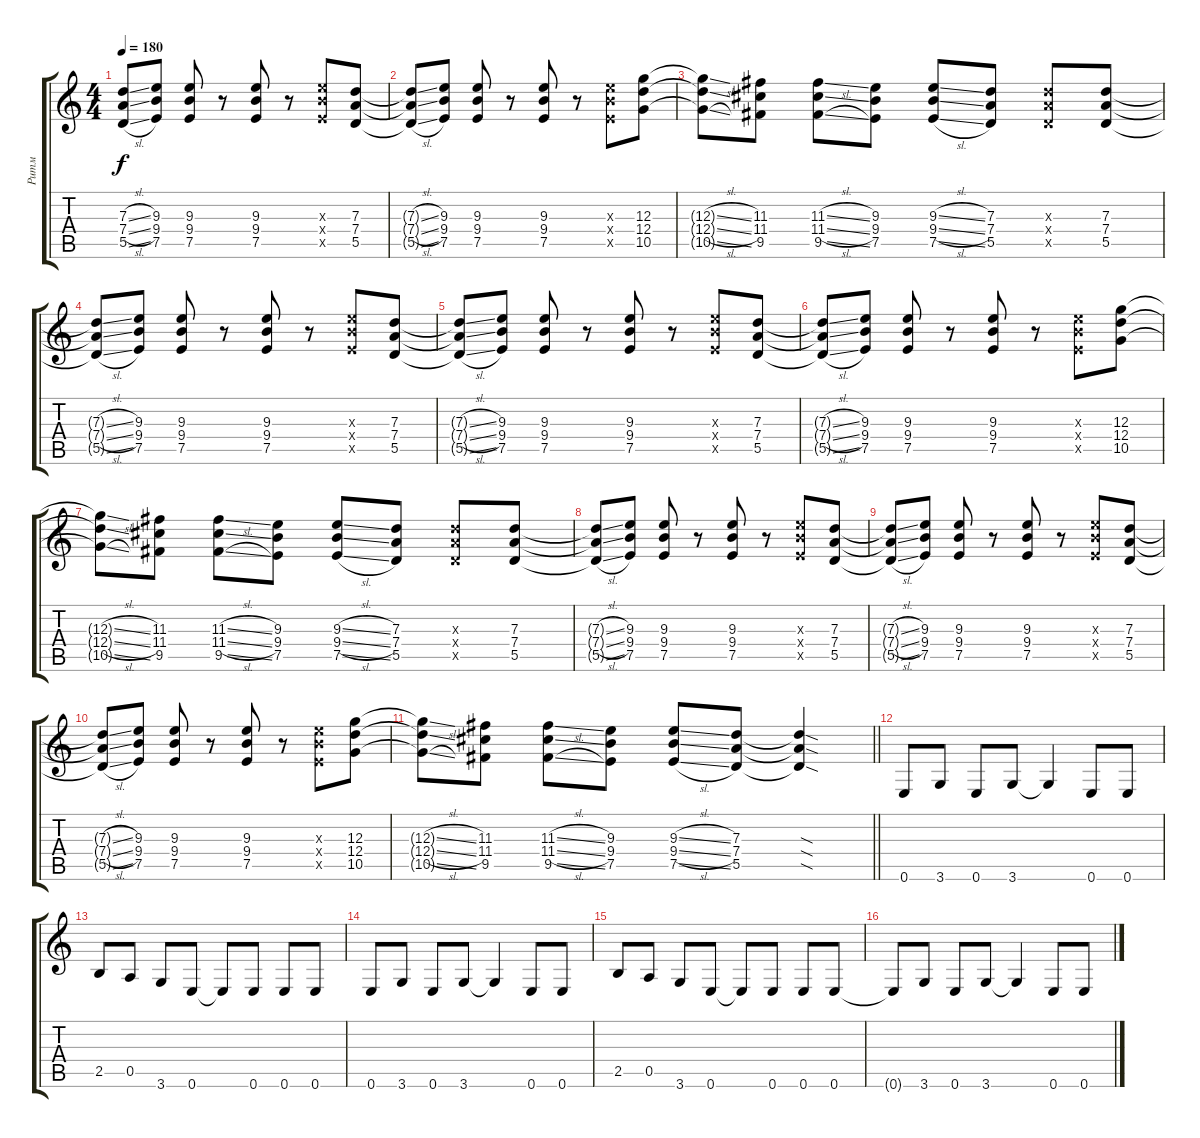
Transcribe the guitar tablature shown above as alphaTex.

\track ("Ритм" "Ритм") {instrument distortionguitar}
\staff {score tabs}
\tuning (E4 B3 G3 D3 A2 E2) {hide}
\ts (4 4)
\tempo 180
\clef g2
\ks c
(7.3{sl t} 7.4{sl t} 5.5{sl t}).8{dy f} (9.3 9.4 7.5).8 (9.3 9.4 7.5).8 r.8 (9.3 9.4 7.5).8 r.8 (9.3{x} 9.4{x} 7.5{x}).8 (7.3 7.4 5.5).8 |
(7.3{sl t} 7.4{sl t} 5.5{sl t}).8 (9.3 9.4 7.5).8 (9.3 9.4 7.5).8 r.8 (9.3 9.4 7.5).8 r.8 (9.3{x} 9.4{x} 7.5{x}).8 (12.3 12.4 10.5).8 |
(12.3{sl t} 12.4{sl t} 10.5{sl t}).8 (11.3 11.4 9.5).8 (11.3{sl} 11.4{sl} 9.5{sl}).8 (9.3 9.4 7.5).8 (9.3{sl} 9.4{sl} 7.5{sl}).8 (7.3 7.4 5.5).8 (7.3{x} 7.4{x} 5.5{x}).8 (7.3 7.4 5.5).8 |
(7.3{sl t} 7.4{sl t} 5.5{sl t}).8 (9.3 9.4 7.5).8 (9.3 9.4 7.5).8 r.8 (9.3 9.4 7.5).8 r.8 (9.3{x} 9.4{x} 7.5{x}).8 (7.3 7.4 5.5).8 |
(7.3{sl t} 7.4{sl t} 5.5{sl t}).8 (9.3 9.4 7.5).8 (9.3 9.4 7.5).8 r.8 (9.3 9.4 7.5).8 r.8 (9.3{x} 9.4{x} 7.5{x}).8 (7.3 7.4 5.5).8 |
(7.3{sl t} 7.4{sl t} 5.5{sl t}).8 (9.3 9.4 7.5).8 (9.3 9.4 7.5).8 r.8 (9.3 9.4 7.5).8 r.8 (9.3{x} 9.4{x} 7.5{x}).8 (12.3 12.4 10.5).8 |
(12.3{sl t} 12.4{sl t} 10.5{sl t}).8 (11.3 11.4 9.5).8 (11.3{sl} 11.4{sl} 9.5{sl}).8 (9.3 9.4 7.5).8 (9.3{sl} 9.4{sl} 7.5{sl}).8 (7.3 7.4 5.5).8 (7.3{x} 7.4{x} 5.5{x}).8 (7.3 7.4 5.5).8 |
(7.3{sl t} 7.4{sl t} 5.5{sl t}).8 (9.3 9.4 7.5).8 (9.3 9.4 7.5).8 r.8 (9.3 9.4 7.5).8 r.8 (9.3{x} 9.4{x} 7.5{x}).8 (7.3 7.4 5.5).8 |
(7.3{sl t} 7.4{sl t} 5.5{sl t}).8 (9.3 9.4 7.5).8 (9.3 9.4 7.5).8 r.8 (9.3 9.4 7.5).8 r.8 (9.3{x} 9.4{x} 7.5{x}).8 (7.3 7.4 5.5).8 |
(7.3{sl t} 7.4{sl t} 5.5{sl t}).8 (9.3 9.4 7.5).8 (9.3 9.4 7.5).8 r.8 (9.3 9.4 7.5).8 r.8 (9.3{x} 9.4{x} 7.5{x}).8 (12.3 12.4 10.5).8 |
\barLineRight lightlight
(12.3{sl t} 12.4{sl t} 10.5{sl t}).8 (11.3 11.4 9.5).8 (11.3{sl} 11.4{sl} 9.5{sl}).8 (9.3 9.4 7.5).8 (9.3{sl} 9.4{sl} 7.5{sl}).8 (7.3 7.4 5.5).8 (7.3{sod t} 7.4{sod t} 5.5{sod t}).4 |
0.6.8{instrument distortionguitar} 3.6.8 0.6.8 3.6.8 3.6{t}.4 0.6.8 0.6.8 |
2.5.8 0.5.8 3.6.8 0.6.8 0.6{t}.8 0.6.8 0.6.8 0.6.8 |
0.6.8 3.6.8 0.6.8 3.6.8 3.6{t}.4 0.6.8 0.6.8 |
2.5.8 0.5.8 3.6.8 0.6.8 0.6{t}.8 0.6.8 0.6.8 0.6.8 |
0.6{t}.8 3.6.8 0.6.8 3.6.8 3.6{t}.4 0.6.8 0.6.8
